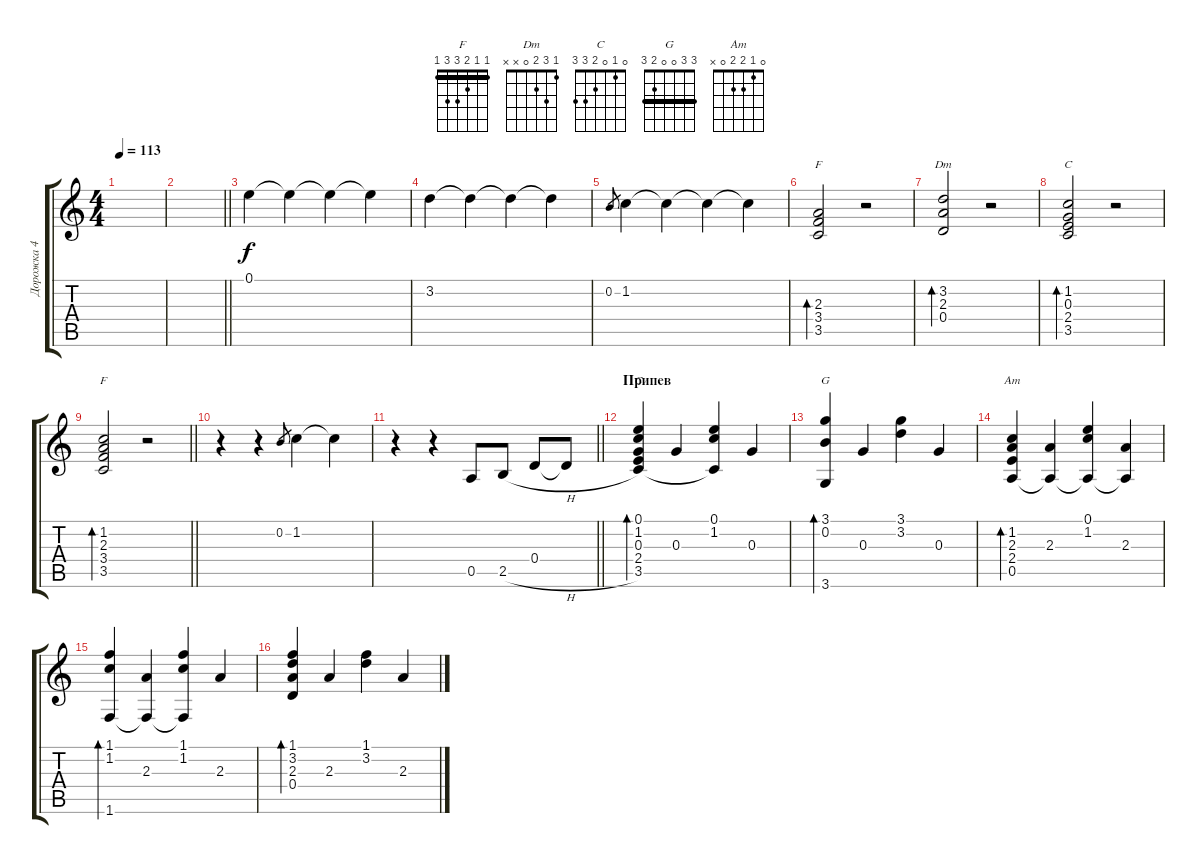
\track ("Дорожка 4" "Дорожка 4") {instrument acousticguitarsteel}
\staff {score tabs}
\tuning (E4 B3 G3 D3 A2 E2) {hide}
\chord ("F" 1 1 2 3 0 1) {barre 1}
\chord ("Dm" 1 3 2 0 x x)
\chord ("C" 0 1 0 2 3 x)
\chord ("F" 1 1 2 3 3 1) {barre 1}
\chord ("C" 0 1 0 2 3 3)
\chord ("G" 3 3 0 0 2 3) {barre 3}
\chord ("Am" 0 1 2 2 0 x)
\ts (4 4)
\tempo 113
\clef g2
\ks c
|
\barLineRight lightlight
|
0.1.4 0.1{t}.4 0.1{t}.4 0.1{t}.4 |
3.2.4 3.2{t}.4 3.2{t}.4 3.2{t}.4 |
0.2.8{gr} 1.2.4 1.2{t}.4 1.2{t}.4 1.2{t}.4 |
(2.3 3.4 3.5).2{bd 120 ch "F"} r.2 |
(3.2 2.3 0.4).2{bd 120 ch "Dm"} r.2 |
(1.2 0.3 2.4 3.5).2{bd 120 ch "C"} r.2 |
\barLineRight lightlight
(1.2 2.3 3.4 3.5).2{bd 120 ch "F"} r.2 |
r.4 r.4 0.2.8{gr} 1.2.4 1.2{t}.4 |
\barLineRight lightlight
r.4 r.4 0.5.8 2.5{h}.8 0.4.8 0.4{t}.8 |
\section ("" "Припев")
(0.1 1.2 0.3 2.4 3.5).4{bd 60 ch "C"} 0.3.4 (0.1 1.2 3.5{t}).4 0.3.4 |
(3.1 0.2 3.6).4{bd 60 ch "G"} 0.3.4 (3.1 3.2).4 0.3.4 |
(1.2 2.3 2.4 0.5).4{bd 30 ch "Am"} (2.3 0.5{t}).4 (0.1 1.2 0.5{t}).4 (2.3 0.5{t}).4 |
(1.1 1.2 1.6).4{bd 30} (2.3 1.6{t}).4 (1.1 1.2 1.6{t}).4 2.3.4 |
(1.1 3.2 2.3 0.4).4{bd 120} 2.3.4 (1.1 3.2).4 2.3.4
